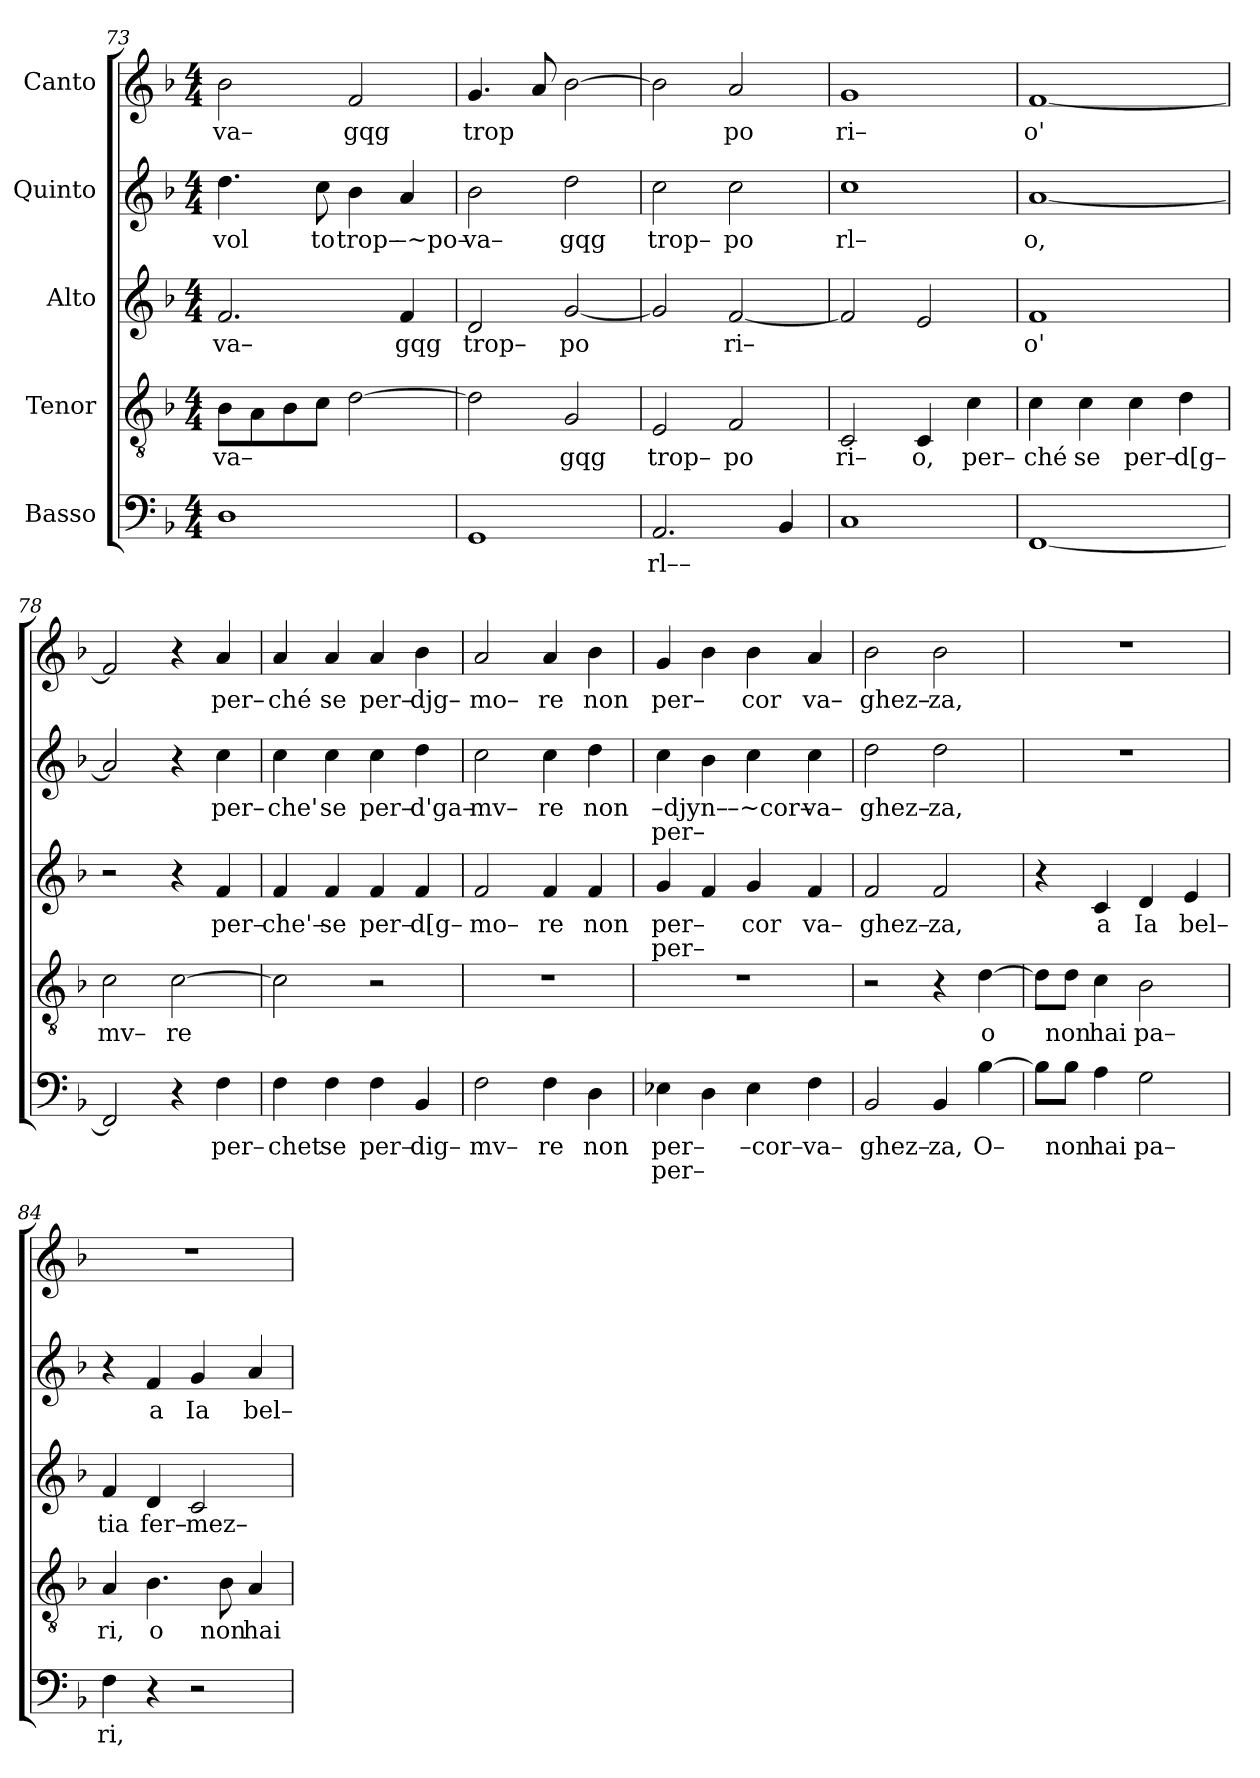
**kern	**text	**text	**kern	**text	**kern	**text	**text	**kern	**text	**text	**kern	**text
*part5	*part5	*part5	*part4	*part4	*part3	*part3	*part3	*part2	*part2	*part2	*part1	*part1
*staff5	*staff5	*staff5	*staff4	*staff4	*staff3	*staff3	*staff3	*staff2	*staff2	*staff2	*staff1	*staff1
*I"Basso	*	*	*I"Tenor	*	*I"Alto	*	*	*I"Quinto	*	*	*I"Canto	*
*clefF4	*	*	*clefGv2	*	*clefG2	*	*	*clefG2	*	*	*clefG2	*
*k[b-]	*	*	*k[b-]	*	*k[b-]	*	*	*k[b-]	*	*	*k[b-]	*
*F:	*	*	*F:	*	*F:	*	*	*F:	*	*	*F:	*
*M4/4	*	*	*M4/4	*	*M4/4	*	*	*M4/4	*	*	*M4/4	*
=73	=73	=73	=73	=73	=73	=73	=73	=73	=73	=73	=73	=73
!	!	!	!	!LO:LY:b	!	!LO:LY:b	!	!	!LO:LY:b	!	!	!LO:LY:b
1D	.	.	8B-\L	va–	2.f/	va–	.	4.dd\	vol	.	2b-\	va–
.	.	.	8A\	.	.	.	.	.	.	.	.	.
.	.	.	8B-\	.	.	.	.	.	.	.	.	.
!	!	!	!	!	!	!	!	!	!LO:LY:b	!	!	!
.	.	.	8c\J	.	.	.	.	8cc\	to	.	.	.
!	!	!	!	!	!	!	!	!	!LO:LY:b	!	!	!LO:LY:b
.	.	.	[2d\	.	.	.	.	4b-\	trop–	.	2f/	gqg
!	!	!	!	!	!	!LO:LY:b	!	!	!LO:LY:b	!	!	!
.	.	.	.	.	4f/	gqg	.	4a/	–~po–	.	.	.
=74	=74	=74	=74	=74	=74	=74	=74	=74	=74	=74	=74	=74
!	!	!	!	!	!	!LO:LY:b	!	!	!LO:LY:b	!	!	!LO:LY:b
1GG	.	.	2d\]	.	2d/	trop–	.	2b-\	va–	.	4.g/	trop
.	.	.	.	.	.	.	.	.	.	.	8a/	.
!	!	!	!	!LO:LY:b	!	!LO:LY:b	!	!	!LO:LY:b	!	!	!
.	.	.	2G/	gqg	[2g/	po	.	2dd\	gqg	.	[2b-\	.
=75	=75	=75	=75	=75	=75	=75	=75	=75	=75	=75	=75	=75
!	!LO:LY:b	!	!	!LO:LY:b	!	!	!	!	!LO:LY:b	!	!	!
2.AA/	rl––	.	2E/	trop–	2g/]	.	.	2cc\	trop–	.	2b-\]	.
!	!	!	!	!LO:LY:b	!	!LO:LY:b	!	!	!LO:LY:b	!	!	!LO:LY:b
.	.	.	2F/	po	[2f/	ri–	.	2cc\	po	.	2a/	po
4BB-/	.	.	.	.	.	.	.	.	.	.	.	.
=76	=76	=76	=76	=76	=76	=76	=76	=76	=76	=76	=76	=76
!	!	!	!	!LO:LY:b	!	!	!	!	!LO:LY:b	!	!	!LO:LY:b
1C	.	.	2C/	ri–	2f/]	.	.	1cc	rl–	.	1g	ri–
!	!	!	!	!LO:LY:b	!	!	!	!	!	!	!	!
.	.	.	4C/	o,	2e/	.	.	.	.	.	.	.
!	!	!	!	!LO:LY:b	!	!	!	!	!	!	!	!
.	.	.	4c\	per–	.	.	.	.	.	.	.	.
=77	=77	=77	=77	=77	=77	=77	=77	=77	=77	=77	=77	=77
!	!	!	!	!LO:LY:b	!	!LO:LY:b	!	!	!LO:LY:b	!	!	!LO:LY:b
[1FF	.	.	4c\	ché	1f	o'	.	[1a	o,	.	[1f	o'
!	!	!	!	!LO:LY:b	!	!	!	!	!	!	!	!
.	.	.	4c\	se	.	.	.	.	.	.	.	.
!	!	!	!	!LO:LY:b	!	!	!	!	!	!	!	!
.	.	.	4c\	per–	.	.	.	.	.	.	.	.
!	!	!	!	!LO:LY:b	!	!	!	!	!	!	!	!
.	.	.	4d\	d[g–	.	.	.	.	.	.	.	.
=78	=78	=78	=78	=78	=78	=78	=78	=78	=78	=78	=78	=78
!	!	!	!	!LO:LY:b	!	!	!	!	!	!	!	!
2FF/]	.	.	2c\	mv–	2r	.	.	2a/]	.	.	2f/]	.
!	!	!	!	!LO:LY:b	!	!	!	!	!	!	!	!
4r	.	.	[2c\	re	4r	.	.	4r	.	.	4r	.
!	!LO:LY:b	!	!	!	!	!LO:LY:b	!	!	!LO:LY:b	!	!	!LO:LY:b
4F\	per–	.	.	.	4f/	per–	.	4cc\	per–	.	4a/	per–
=79	=79	=79	=79	=79	=79	=79	=79	=79	=79	=79	=79	=79
!	!LO:LY:b	!	!	!	!	!LO:LY:b	!	!	!LO:LY:b	!	!	!LO:LY:b
4F\	chet	.	2c\]	.	4f/	che'–	.	4cc\	che'	.	4a/	ché
!	!LO:LY:b	!	!	!	!	!LO:LY:b	!	!	!LO:LY:b	!	!	!LO:LY:b
4F\	se	.	.	.	4f/	se	.	4cc\	se	.	4a/	se
!	!LO:LY:b	!	!	!	!	!LO:LY:b	!	!	!LO:LY:b	!	!	!LO:LY:b
4F\	per–	.	2r	.	4f/	per–	.	4cc\	per–	.	4a/	per–
!	!LO:LY:b	!	!	!	!	!LO:LY:b	!	!	!LO:LY:b	!	!	!LO:LY:b
4BB-/	dig–	.	.	.	4f/	d[g–	.	4dd\	d'ga–	.	4b-\	djg–
=80	=80	=80	=80	=80	=80	=80	=80	=80	=80	=80	=80	=80
!	!LO:LY:b	!	!	!	!	!LO:LY:b	!	!	!LO:LY:b	!	!	!LO:LY:b
2F\	mv–	.	1r	.	2f/	mo–	.	2cc\	mv–	.	2a/	mo–
!	!LO:LY:b	!	!	!	!	!LO:LY:b	!	!	!LO:LY:b	!	!	!LO:LY:b
4F\	re	.	.	.	4f/	re	.	4cc\	re	.	4a/	re
!	!LO:LY:b	!	!	!	!	!LO:LY:b	!	!	!LO:LY:b	!	!	!LO:LY:b
4D\	non	.	.	.	4f/	non	.	4dd\	non	.	4b-\	non
=81	=81	=81	=81	=81	=81	=81	=81	=81	=81	=81	=81	=81
!	!LO:LY:b	!LO:LY:b	!	!	!	!LO:LY:b	!LO:LY:b	!	!LO:LY:b	!LO:LY:b	!	!LO:LY:b
4E-X\	per–	per–	1r	.	4g/	per–	per–	4cc\	–djyn–	per–	4g/	per–
4D\	.	.	.	.	4f/	.	.	4b-\	.	.	4b-\	.
!	!LO:LY:b	!	!	!	!	!LO:LY:b	!	!	!LO:LY:b	!	!	!LO:LY:b
4E-\	–cor–	.	.	.	4g/	cor	.	4cc\	–~cor–	.	4b-\	cor
!	!LO:LY:b	!	!	!	!	!LO:LY:b	!	!	!LO:LY:b	!	!	!LO:LY:b
4F\	va–	.	.	.	4f/	va–	.	4cc\	va–	.	4a/	va–
=82	=82	=82	=82	=82	=82	=82	=82	=82	=82	=82	=82	=82
!	!LO:LY:b	!	!	!	!	!LO:LY:b	!	!	!LO:LY:b	!	!	!LO:LY:b
2BB-/	ghez–	.	2r	.	2f/	ghez–	.	2dd\	ghez–	.	2b-\	ghez–
!	!LO:LY:b	!	!	!	!	!LO:LY:b	!	!	!LO:LY:b	!	!	!LO:LY:b
4BB-/	za,	.	4r	.	2f/	za,	.	2dd\	za,	.	2b-\	za,
!	!LO:LY:b	!	!	!LO:LY:b	!	!	!	!	!	!	!	!
[4B-\	O–	.	[4d\	o	.	.	.	.	.	.	.	.
=83	=83	=83	=83	=83	=83	=83	=83	=83	=83	=83	=83	=83
8B-\L]	.	.	8d\L]	.	4r	.	.	1r	.	.	1r	.
!	!LO:LY:b	!	!	!LO:LY:b	!	!	!	!	!	!	!	!
8B-\J	non	.	8d\J	non	.	.	.	.	.	.	.	.
!	!LO:LY:b	!	!	!LO:LY:b	!	!LO:LY:b	!	!	!	!	!	!
4A\	hai	.	4c\	hai	4c/	a	.	.	.	.	.	.
!	!LO:LY:b	!	!	!LO:LY:b	!	!LO:LY:b	!	!	!	!	!	!
2G\	pa–	.	2B-\	pa–	4d/	Ia	.	.	.	.	.	.
!	!	!	!	!	!	!LO:LY:b	!	!	!	!	!	!
.	.	.	.	.	4e/	bel–	.	.	.	.	.	.
=84	=84	=84	=84	=84	=84	=84	=84	=84	=84	=84	=84	=84
!	!LO:LY:b	!	!	!LO:LY:b	!	!LO:LY:b	!	!	!	!	!	!
4F\	ri,	.	4A/	ri,	4f/	tia	.	4r	.	.	1r	.
!	!	!	!	!LO:LY:b	!	!LO:LY:b	!	!	!LO:LY:b	!	!	!
4r	.	.	4.B-\	o	4d/	fer–	.	4f/	a	.	.	.
!	!	!	!	!	!	!LO:LY:b	!	!	!LO:LY:b	!	!	!
2r	.	.	.	.	2c/	mez–	.	4g/	Ia	.	.	.
!	!	!	!	!LO:LY:b	!	!	!	!	!	!	!	!
.	.	.	8B-\	non	.	.	.	.	.	.	.	.
!	!	!	!	!LO:LY:b	!	!	!	!	!LO:LY:b	!	!	!
.	.	.	4A/	hai	.	.	.	4a/	bel–	.	.	.
=	=	=	=	=	=	=	=	=	=	=	=	=
*-	*-	*-	*-	*-	*-	*-	*-	*-	*-	*-	*-	*-
